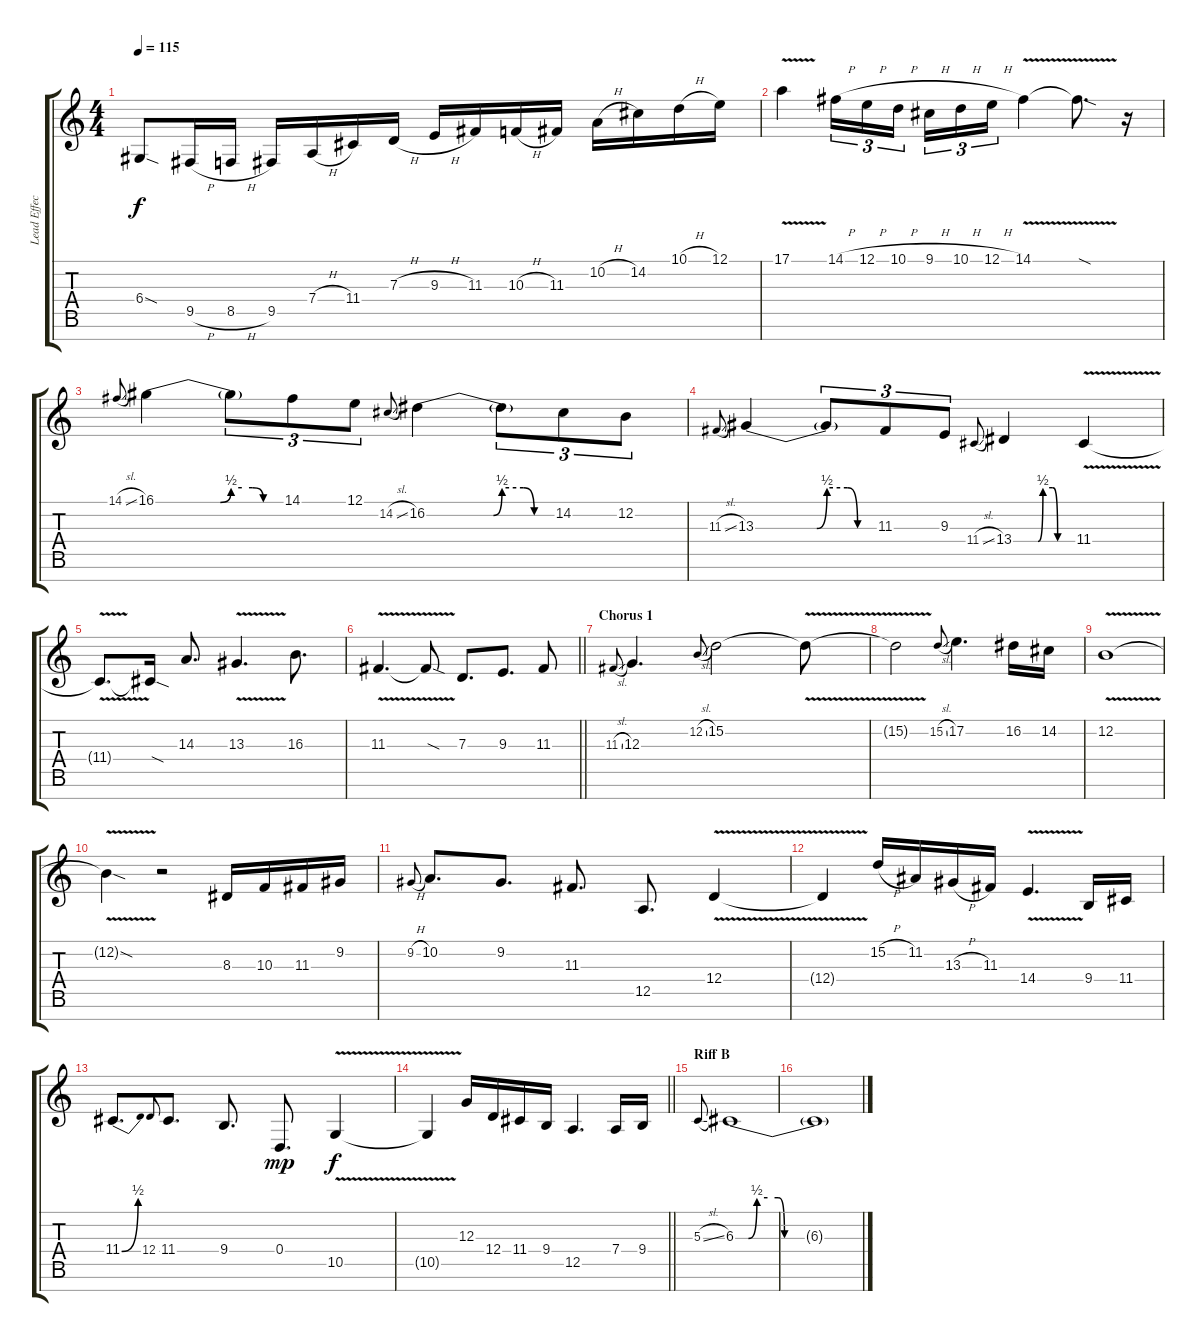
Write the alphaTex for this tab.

\track ("Lead Effect" "Lead Effec") {instrument lead1square}
\staff {score tabs}
\tuning (E4 B3 G3 D3 A2 E2 B1) {hide}
\ts (4 4)
\tempo 115
\clef g2
\ks c
6.4{sod t}.8{dy f} 9.5{h}.16 8.5{h}.16 9.5.16 7.4{h}.16 11.4.16 7.3{h}.16 9.3{h}.16 11.3.16 10.3{h}.16 11.3.16 10.2{h}.16 14.2.16 10.1{h}.16 12.1.16 |
17.1{v}.4 14.1{h}.16{tu (3 2)} 12.1{h}.16{tu (3 2)} 10.1{h}.16{tu (3 2) beam splitsecondary} 9.1{h}.16{tu (3 2)} 10.1{h}.16{tu (3 2)} 12.1{h}.16{tu (3 2)} 14.1{v}.4 14.1{sod t}.8{d} r.16 |
14.1{sl}.8{gr onbeat} 16.1{be (custom 0 0 15 0 30 0 35 2 40 2 45 2 50 0 55 0 60 0)}.4 16.1{t}.8{tu (3 2)} 14.1.8{tu (3 2)} 12.1.8{tu (3 2)} 14.2{sl}.8{gr onbeat} 16.2{be (custom 0 0 15 0 31 0 35 2 45 2 50 0 60 0)}.4 16.2{t}.8{tu (3 2)} 14.2.8{tu (3 2)} 12.2.8{tu (3 2)} |
11.3{sl}.8{gr onbeat} 13.3{be (custom 0 0 15 0 30 0 35 2 45 2 50 0 60 0)}.4 13.3{t}.8{tu (3 2)} 11.3.8{tu (3 2)} 9.3.8{tu (3 2)} 11.4{sl}.8{gr onbeat} 13.4{be (custom 0 0 15 0 25 0 30 2 40 2 45 0 60 0)}.4 11.4{v}.4 |
11.4{t}.8{d} 11.4{sod t}.16 14.3.8{d} 13.3{v}.4{d} 16.3.8{d} |
\barLineRight lightlight
11.3{v}.4{d} 11.3{sod t}.8 7.3.8{d} 9.3.8{d} 11.3.8 |
\section ("" "Chorus 1")
11.3{sl}.8{gr onbeat} 12.3.4{d} 12.2{sl}.8{gr onbeat} 15.2.2 15.2{v t}.8 |
15.2{t}.2 15.2{sl}.8{gr onbeat} 17.2.4{d} 16.2.16 14.2.16 |
12.2{v}.1 |
12.2{sod t}.4 r.2 8.3.16 10.3.16 11.3.16 9.2.16 |
9.2{h}.8{gr onbeat} 10.2.8{d} 9.2.8{d} 11.3.8{d} 12.5.8{d} 12.4{v}.4 |
12.4{t}.4 15.2{h}.16 11.2.16 13.3{h}.16 11.3.16 14.4{v}.4{d} 9.4.16 11.4.16 |
11.4{be (bend 0 0 60 2)}.8{d} 12.4.8{gr onbeat} 11.4.8{d} 9.4.8{d} 0.4.8{d dy mp} 10.5{v}.4{dy f} |
\barLineRight lightlight
10.5{t}.4 12.3.16 12.4.16 11.4.16 9.4.16 12.5.4{d} 7.4.16 9.4.16 |
\section ("" "Riff B")
5.3{sl}.8{gr onbeat} 6.3{be (custom 0 0 3 0 6 0 10 2 15 2 20 2 23 0 27 0 35 0 43 0 60 0)}.1 |
6.3{t}.1
